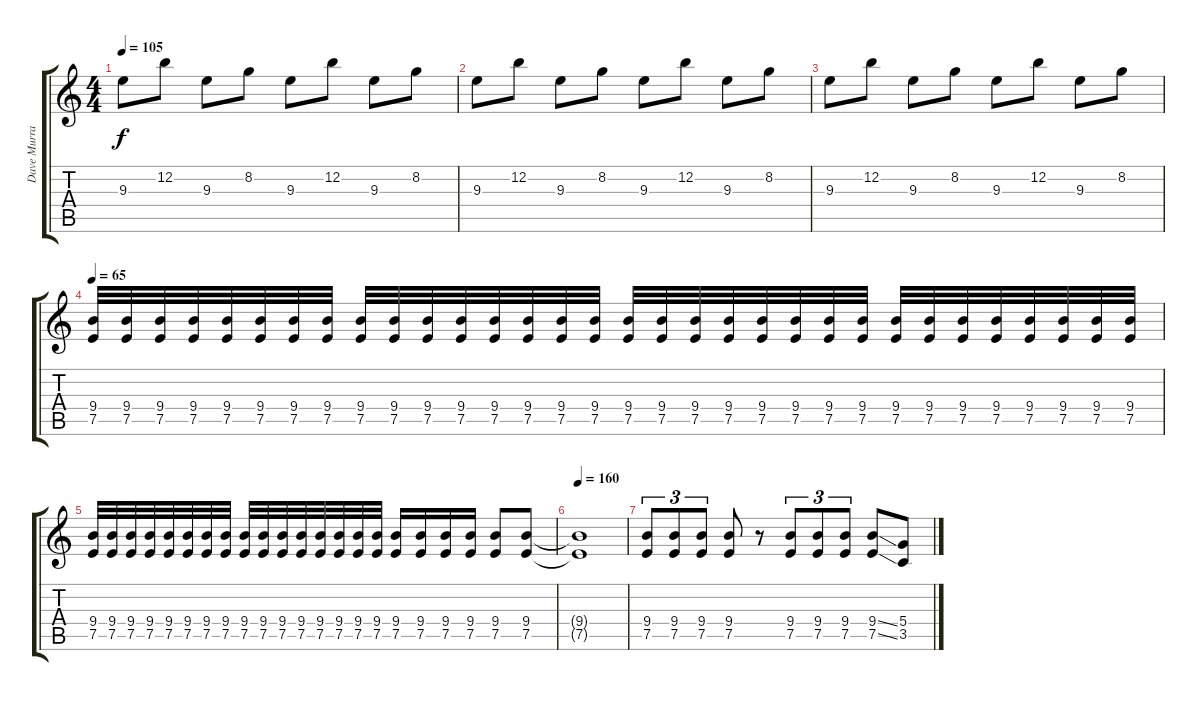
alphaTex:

\track ("Dave Murray" "Dave Murra") {instrument distortionguitar}
\staff {score tabs}
\tuning (E4 B3 G3 D3 A2 E2) {hide}
\ts (4 4)
\tempo 105
\clef g2
\ks c
9.3.8{dy f} 12.2.8 9.3.8 8.2.8 9.3.8 12.2.8 9.3.8 8.2.8 |
9.3.8 12.2.8 9.3.8 8.2.8 9.3.8 12.2.8 9.3.8 8.2.8 |
9.3.8 12.2.8 9.3.8 8.2.8 9.3.8 12.2.8 9.3.8 8.2.8 |
\tempo 65
(9.4 7.5).32 (9.4 7.5).32 (9.4 7.5).32 (9.4 7.5).32 (9.4 7.5).32 (9.4 7.5).32 (9.4 7.5).32 (9.4 7.5).32 (9.4 7.5).32 (9.4 7.5).32 (9.4 7.5).32 (9.4 7.5).32 (9.4 7.5).32 (9.4 7.5).32 (9.4 7.5).32 (9.4 7.5).32 (9.4 7.5).32 (9.4 7.5).32 (9.4 7.5).32 (9.4 7.5).32 (9.4 7.5).32 (9.4 7.5).32 (9.4 7.5).32 (9.4 7.5).32 (9.4 7.5).32 (9.4 7.5).32 (9.4 7.5).32 (9.4 7.5).32 (9.4 7.5).32 (9.4 7.5).32 (9.4 7.5).32 (9.4 7.5).32 |
(9.4 7.5).32 (9.4 7.5).32 (9.4 7.5).32 (9.4 7.5).32 (9.4 7.5).32 (9.4 7.5).32 (9.4 7.5).32 (9.4 7.5).32 (9.4 7.5).32 (9.4 7.5).32 (9.4 7.5).32 (9.4 7.5).32 (9.4 7.5).32 (9.4 7.5).32 (9.4 7.5).32 (9.4 7.5).32 (9.4 7.5).16 (9.4 7.5).16 (9.4 7.5).16 (9.4 7.5).16 (9.4 7.5).8 (9.4 7.5).8 |
\tempo 160
(9.4{t} 7.5{t}).1 |
(9.4 7.5).8{tu (3 2)} (9.4 7.5).8{tu (3 2)} (9.4 7.5).8{tu (3 2)} (9.4 7.5).8 r.8 (9.4 7.5).8{tu (3 2)} (9.4 7.5).8{tu (3 2)} (9.4 7.5).8{tu (3 2)} (9.4{ss} 7.5{ss}).8 (5.4 3.5).8
